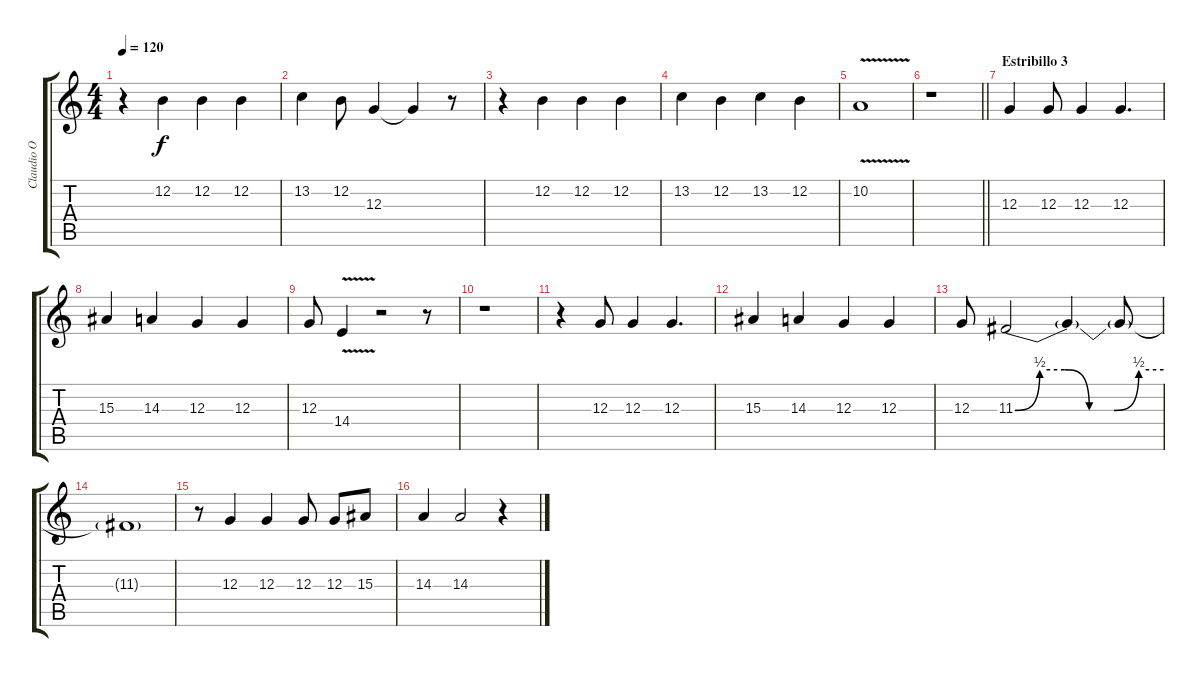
\track ("Claudio O Connor y Ricardo Iorio" "Claudio O ") {instrument cello}
\staff {score tabs}
\tuning (E4 B3 G3 D3 A2 E2) {hide}
\ts (4 4)
\tempo 120
\clef g2
\ks c
r.4{dy f} 12.2.4 12.2.4 12.2.4 |
13.2.4 12.2.8 12.3.4 12.3{t}.4 r.8 |
r.4 12.2.4 12.2.4 12.2.4 |
13.2.4 12.2.4 13.2.4 12.2.4 |
10.2{v}.1 |
\barLineRight lightlight
r.1 |
\section ("" "Estribillo 3")
12.3.4 12.3.8 12.3.4 12.3.4{d} |
15.3.4 14.3.4 12.3.4 12.3.4 |
12.3.8 14.4{v}.4 r.2 r.8 |
r.1 |
r.4 12.3.8 12.3.4 12.3.4{d} |
15.3.4 14.3.4 12.3.4 12.3.4 |
12.3.8 11.3{be (custom 0 0 10 2 20 2 30 0 40 0 50 2 60 2)}.2 11.3{t}.4 11.3{t}.8 |
11.3{t}.1 |
r.8 12.3.4 12.3.4 12.3.8 12.3.8 15.3.8 |
14.3.4 14.3.2 r.4
